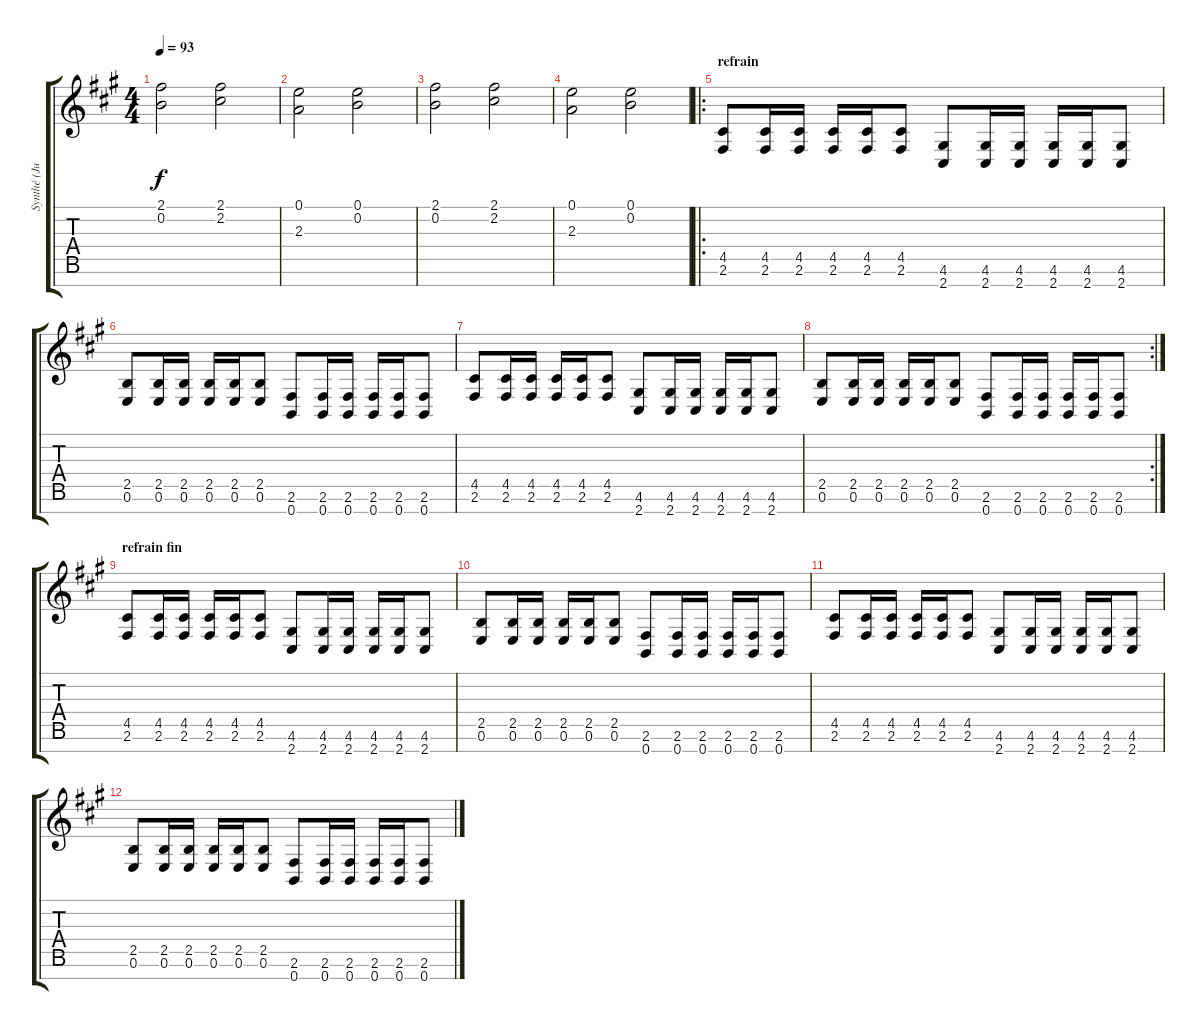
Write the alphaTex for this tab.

\track ("Synthé (Ju)" "Synthé (Ju") {instrument synthbass1}
\staff {score tabs}
\tuning (E4 B3 G3 D3 A2 E2 B1) {hide}
\ts (4 4)
\tempo 93
\clef g2
\ks a
(2.1 0.2).2{dy f} (2.1 2.2).2 |
(0.1 2.3).2 (0.1 0.2).2 |
(2.1 0.2).2 (2.1 2.2).2 |
(0.1 2.3).2 (0.1 0.2).2 |
\ro
\section ("" "refrain")
(4.5 2.6).8 (4.5 2.6).16 (4.5 2.6).16 (4.5 2.6).16 (4.5 2.6).16 (4.5 2.6).8 (4.6 2.7).8 (4.6 2.7).16 (4.6 2.7).16 (4.6 2.7).16 (4.6 2.7).16 (4.6 2.7).8 |
(2.5 0.6).8 (2.5 0.6).16 (2.5 0.6).16 (2.5 0.6).16 (2.5 0.6).16 (2.5 0.6).8 (2.6 0.7).8 (2.6 0.7).16 (2.6 0.7).16 (2.6 0.7).16 (2.6 0.7).16 (2.6 0.7).8 |
(4.5 2.6).8 (4.5 2.6).16 (4.5 2.6).16 (4.5 2.6).16 (4.5 2.6).16 (4.5 2.6).8 (4.6 2.7).8 (4.6 2.7).16 (4.6 2.7).16 (4.6 2.7).16 (4.6 2.7).16 (4.6 2.7).8 |
\rc 2
(2.5 0.6).8 (2.5 0.6).16 (2.5 0.6).16 (2.5 0.6).16 (2.5 0.6).16 (2.5 0.6).8 (2.6 0.7).8 (2.6 0.7).16 (2.6 0.7).16 (2.6 0.7).16 (2.6 0.7).16 (2.6 0.7).8 |
\section ("" "refrain fin")
(4.5 2.6).8{volume 7 instrument lead2sawtooth} (4.5 2.6).16 (4.5 2.6).16 (4.5 2.6).16 (4.5 2.6).16 (4.5 2.6).8 (4.6 2.7).8 (4.6 2.7).16 (4.6 2.7).16 (4.6 2.7).16 (4.6 2.7).16 (4.6 2.7).8 |
(2.5 0.6).8 (2.5 0.6).16 (2.5 0.6).16 (2.5 0.6).16 (2.5 0.6).16 (2.5 0.6).8 (2.6 0.7).8 (2.6 0.7).16 (2.6 0.7).16 (2.6 0.7).16 (2.6 0.7).16 (2.6 0.7).8 |
(4.5 2.6).8 (4.5 2.6).16 (4.5 2.6).16 (4.5 2.6).16 (4.5 2.6).16 (4.5 2.6).8 (4.6 2.7).8 (4.6 2.7).16 (4.6 2.7).16 (4.6 2.7).16 (4.6 2.7).16 (4.6 2.7).8 |
(2.5 0.6).8 (2.5 0.6).16 (2.5 0.6).16 (2.5 0.6).16 (2.5 0.6).16 (2.5 0.6).8 (2.6 0.7).8 (2.6 0.7).16 (2.6 0.7).16 (2.6 0.7).16 (2.6 0.7).16 (2.6 0.7).8
